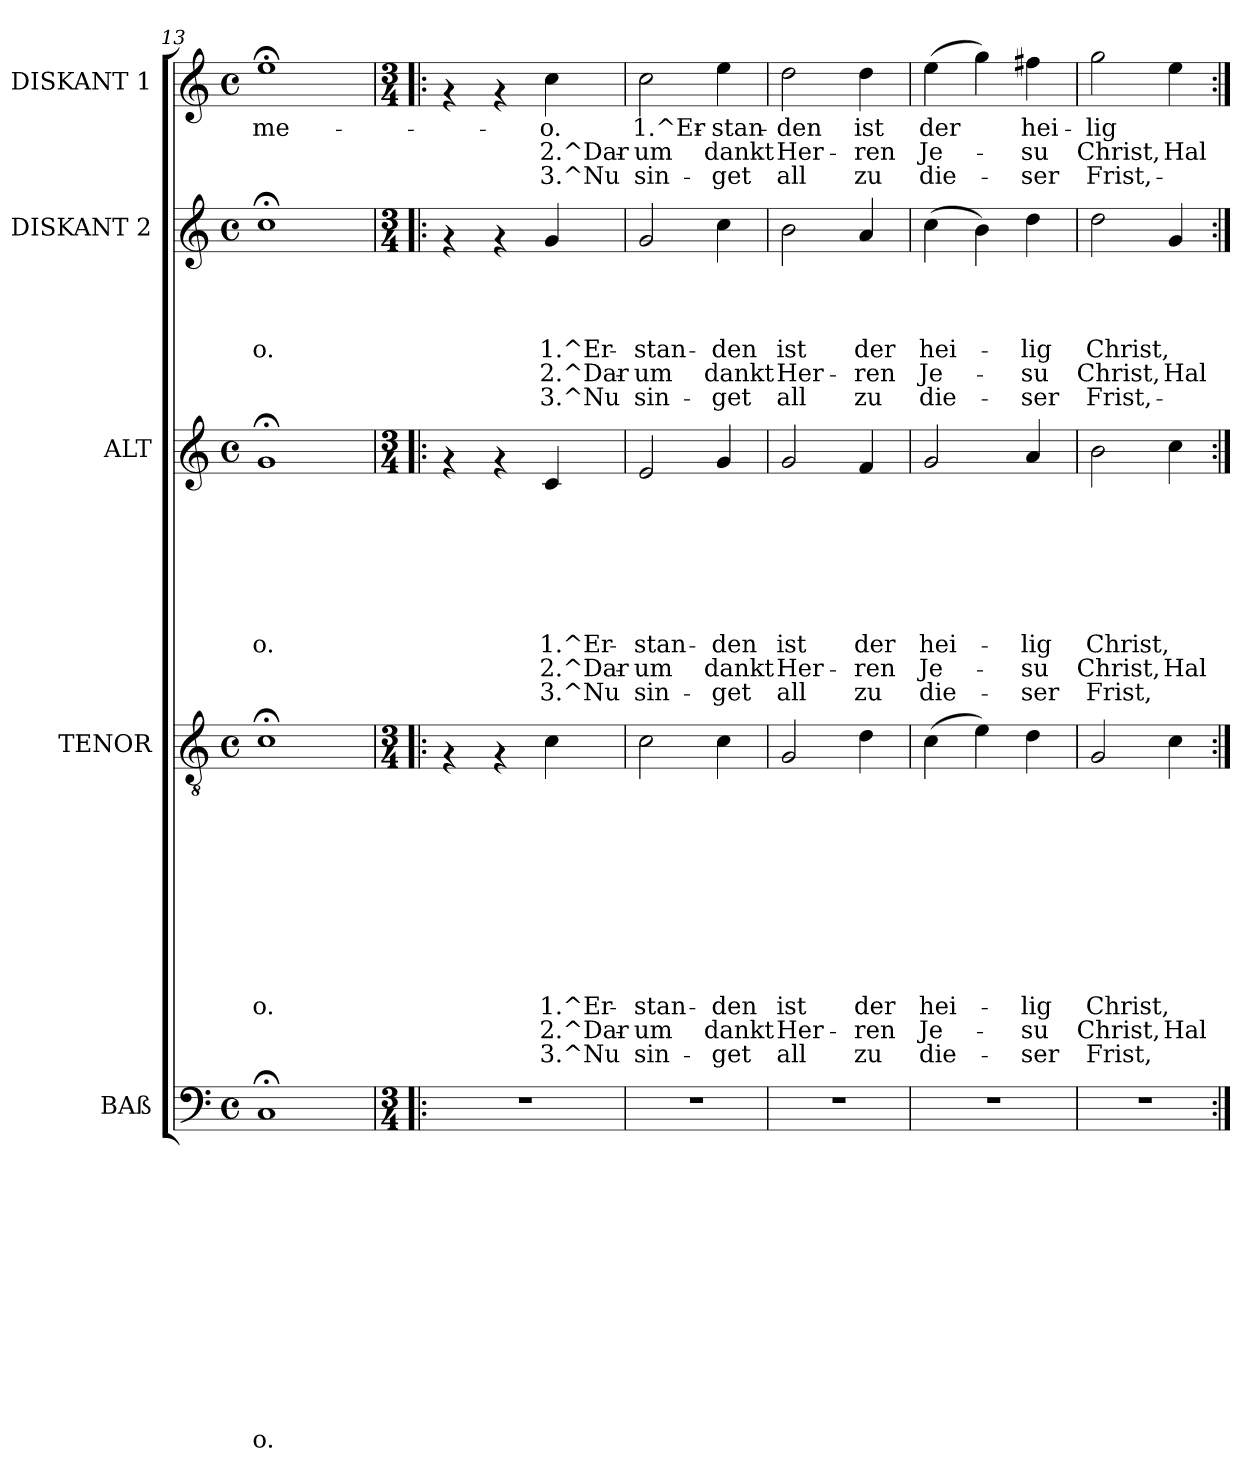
**kern	**text	**text	**text	**text	**text	**text	**text	**text	**text	**text	**text	**text	**text	**kern	**text	**text	**text	**text	**text	**text	**text	**text	**text	**text	**text	**text	**kern	**text	**text	**text	**text	**text	**text	**text	**text	**text	**kern	**text	**text	**text	**text	**text	**text	**kern	**text	**text	**text
*part5	*part5	*part5	*part5	*part5	*part5	*part5	*part5	*part5	*part5	*part5	*part5	*part5	*part5	*part4	*part4	*part4	*part4	*part4	*part4	*part4	*part4	*part4	*part4	*part4	*part4	*part4	*part3	*part3	*part3	*part3	*part3	*part3	*part3	*part3	*part3	*part3	*part2	*part2	*part2	*part2	*part2	*part2	*part2	*part1	*part1	*part1	*part1
*staff5	*staff5	*staff5	*staff5	*staff5	*staff5	*staff5	*staff5	*staff5	*staff5	*staff5	*staff5	*staff5	*staff5	*staff4	*staff4	*staff4	*staff4	*staff4	*staff4	*staff4	*staff4	*staff4	*staff4	*staff4	*staff4	*staff4	*staff3	*staff3	*staff3	*staff3	*staff3	*staff3	*staff3	*staff3	*staff3	*staff3	*staff2	*staff2	*staff2	*staff2	*staff2	*staff2	*staff2	*staff1	*staff1	*staff1	*staff1
*I"BAß	*	*	*	*	*	*	*	*	*	*	*	*	*	*I"TENOR	*	*	*	*	*	*	*	*	*	*	*	*	*I"ALT	*	*	*	*	*	*	*	*	*	*I"DISKANT 2	*	*	*	*	*	*	*I"DISKANT 1	*	*	*
*clefF4	*	*	*	*	*	*	*	*	*	*	*	*	*	*clefGv2	*	*	*	*	*	*	*	*	*	*	*	*	*clefG2	*	*	*	*	*	*	*	*	*	*clefG2	*	*	*	*	*	*	*clefG2	*	*	*
*k[]	*	*	*	*	*	*	*	*	*	*	*	*	*	*k[]	*	*	*	*	*	*	*	*	*	*	*	*	*k[]	*	*	*	*	*	*	*	*	*	*k[]	*	*	*	*	*	*	*k[]	*	*	*
*C:	*	*	*	*	*	*	*	*	*	*	*	*	*	*C:	*	*	*	*	*	*	*	*	*	*	*	*	*C:	*	*	*	*	*	*	*	*	*	*C:	*	*	*	*	*	*	*C:	*	*	*
*M4/4	*	*	*	*	*	*	*	*	*	*	*	*	*	*M4/4	*	*	*	*	*	*	*	*	*	*	*	*	*M4/4	*	*	*	*	*	*	*	*	*	*M4/4	*	*	*	*	*	*	*M4/4	*	*	*
*met(c)	*	*	*	*	*	*	*	*	*	*	*	*	*	*met(c)	*	*	*	*	*	*	*	*	*	*	*	*	*met(c)	*	*	*	*	*	*	*	*	*	*met(c)	*	*	*	*	*	*	*met(c)	*	*	*
=13	=13	=13	=13	=13	=13	=13	=13	=13	=13	=13	=13	=13	=13	=13	=13	=13	=13	=13	=13	=13	=13	=13	=13	=13	=13	=13	=13	=13	=13	=13	=13	=13	=13	=13	=13	=13	=13	=13	=13	=13	=13	=13	=13	=13	=13	=13	=13
!	!	!	!	!	!	!	!	!	!	!	!	!	!LO:LY:b	!	!	!	!	!	!	!	!	!	!	!LO:LY:b	!	!	!	!	!	!	!	!	!	!LO:LY:b	!	!	!	!	!	!	!LO:LY:b	!	!	!	!LO:LY:b	!	!
1C;	.	.	.	.	.	.	.	.	.	.	.	.	-o.	1c;<	.	.	.	.	.	.	.	.	.	-o.	.	.	1g;	.	.	.	.	.	.	-o.	.	.	1cc;<	.	.	.	-o.	.	.	1ee;<	me-	.	.
!!LO:PB:g=z
=14!|:	=14!|:	=14!|:	=14!|:	=14!|:	=14!|:	=14!|:	=14!|:	=14!|:	=14!|:	=14!|:	=14!|:	=14!|:	=14!|:	=14!|:	=14!|:	=14!|:	=14!|:	=14!|:	=14!|:	=14!|:	=14!|:	=14!|:	=14!|:	=14!|:	=14!|:	=14!|:	=14!|:	=14!|:	=14!|:	=14!|:	=14!|:	=14!|:	=14!|:	=14!|:	=14!|:	=14!|:	=14!|:	=14!|:	=14!|:	=14!|:	=14!|:	=14!|:	=14!|:	=14!|:	=14!|:	=14!|:	=14!|:
*M3/4	*	*	*	*	*	*	*	*	*	*	*	*	*	*M3/4	*	*	*	*	*	*	*	*	*	*	*	*	*M3/4	*	*	*	*	*	*	*	*	*	*M3/4	*	*	*	*	*	*	*M3/4	*	*	*
2.r	.	.	.	.	.	.	.	.	.	.	.	.	.	4rF	.	.	.	.	.	.	.	.	.	.	.	.	4rf	.	.	.	.	.	.	.	.	.	4rf	.	.	.	.	.	.	4rf	.	.	.
.	.	.	.	.	.	.	.	.	.	.	.	.	.	4rF	.	.	.	.	.	.	.	.	.	.	.	.	4rf	.	.	.	.	.	.	.	.	.	4rf	.	.	.	.	.	.	4rf	.	.	.
!	!	!	!	!	!	!	!	!	!	!	!	!	!	!	!	!	!	!	!	!	!	!	!	!LO:LY:b	!LO:LY:b	!LO:LY:b	!	!	!	!	!	!	!	!LO:LY:b	!LO:LY:b	!LO:LY:b	!	!	!	!	!LO:LY:b	!LO:LY:b	!LO:LY:b	!	!LO:LY:b	!LO:LY:b	!LO:LY:b
.	.	.	.	.	.	.	.	.	.	.	.	.	.	4c\	.	.	.	.	.	.	.	.	.	1.^Er-	2.^Dar-	3.^Nu	4c/	.	.	.	.	.	.	1.^Er-	2.^Dar-	3.^Nu	4g/	.	.	.	1.^Er-	2.^Dar-	3.^Nu	4cc\	-o.	2.^Dar-	3.^Nu
=15	=15	=15	=15	=15	=15	=15	=15	=15	=15	=15	=15	=15	=15	=15	=15	=15	=15	=15	=15	=15	=15	=15	=15	=15	=15	=15	=15	=15	=15	=15	=15	=15	=15	=15	=15	=15	=15	=15	=15	=15	=15	=15	=15	=15	=15	=15	=15
!	!	!	!	!	!	!	!	!	!	!	!	!	!	!	!	!	!	!	!	!	!	!	!	!LO:LY:b	!LO:LY:b	!LO:LY:b	!	!	!	!	!	!	!	!LO:LY:b	!LO:LY:b	!LO:LY:b	!	!	!	!	!LO:LY:b	!LO:LY:b	!LO:LY:b	!	!LO:LY:b	!LO:LY:b	!LO:LY:b
2.r	.	.	.	.	.	.	.	.	.	.	.	.	.	2c\	.	.	.	.	.	.	.	.	.	-stan-	-um	sin-	2e/	.	.	.	.	.	.	-stan-	-um	sin-	2g/	.	.	.	-stan-	-um	sin-	2cc\	1.^Er-	-um	sin-
!	!	!	!	!	!	!	!	!	!	!	!	!	!	!	!	!	!	!	!	!	!	!	!	!LO:LY:b	!LO:LY:b	!LO:LY:b	!	!	!	!	!	!	!	!LO:LY:b	!LO:LY:b	!LO:LY:b	!	!	!	!	!LO:LY:b	!LO:LY:b	!LO:LY:b	!	!LO:LY:b	!LO:LY:b	!LO:LY:b
.	.	.	.	.	.	.	.	.	.	.	.	.	.	4c\	.	.	.	.	.	.	.	.	.	-den	dankt	-get	4g/	.	.	.	.	.	.	-den	dankt	-get	4cc\	.	.	.	-den	dankt	-get	4ee\	-stan-	dankt	-get
=16	=16	=16	=16	=16	=16	=16	=16	=16	=16	=16	=16	=16	=16	=16	=16	=16	=16	=16	=16	=16	=16	=16	=16	=16	=16	=16	=16	=16	=16	=16	=16	=16	=16	=16	=16	=16	=16	=16	=16	=16	=16	=16	=16	=16	=16	=16	=16
!	!	!	!	!	!	!	!	!	!	!	!	!	!	!	!	!	!	!	!	!	!	!	!	!LO:LY:b	!LO:LY:b	!LO:LY:b	!	!	!	!	!	!	!	!LO:LY:b	!LO:LY:b	!LO:LY:b	!	!	!	!	!LO:LY:b	!LO:LY:b	!LO:LY:b	!	!LO:LY:b	!LO:LY:b	!LO:LY:b
2.r	.	.	.	.	.	.	.	.	.	.	.	.	.	2G/	.	.	.	.	.	.	.	.	.	ist	Her-	all	2g/	.	.	.	.	.	.	ist	Her-	all	2b\	.	.	.	ist	Her-	all	2dd\	-den	Her-	all
!	!	!	!	!	!	!	!	!	!	!	!	!	!	!	!	!	!	!	!	!	!	!	!	!LO:LY:b	!LO:LY:b	!LO:LY:b	!	!	!	!	!	!	!	!LO:LY:b	!LO:LY:b	!LO:LY:b	!	!	!	!	!LO:LY:b	!LO:LY:b	!LO:LY:b	!	!LO:LY:b	!LO:LY:b	!LO:LY:b
.	.	.	.	.	.	.	.	.	.	.	.	.	.	4d\	.	.	.	.	.	.	.	.	.	der	-ren	zu	4f/	.	.	.	.	.	.	der	-ren	zu	4a/	.	.	.	der	-ren	zu	4dd\	ist	-ren	zu
=17	=17	=17	=17	=17	=17	=17	=17	=17	=17	=17	=17	=17	=17	=17	=17	=17	=17	=17	=17	=17	=17	=17	=17	=17	=17	=17	=17	=17	=17	=17	=17	=17	=17	=17	=17	=17	=17	=17	=17	=17	=17	=17	=17	=17	=17	=17	=17
!	!	!	!	!	!	!	!	!	!	!	!	!	!	!	!	!	!	!	!	!	!	!	!	!LO:LY:b	!LO:LY:b	!LO:LY:b	!	!	!	!	!	!	!	!LO:LY:b	!LO:LY:b	!LO:LY:b	!	!	!	!	!LO:LY:b	!LO:LY:b	!LO:LY:b	!	!LO:LY:b	!LO:LY:b	!LO:LY:b
2.r	.	.	.	.	.	.	.	.	.	.	.	.	.	(>4c\	.	.	.	.	.	.	.	.	.	hei-	Je-	die-	2g/	.	.	.	.	.	.	hei-	Je-	die-	(>4cc\	.	.	.	hei-	Je-	die-	(>4ee\	der	Je-	die-
.	.	.	.	.	.	.	.	.	.	.	.	.	.	4e\)	.	.	.	.	.	.	.	.	.	.	.	.	.	.	.	.	.	.	.	.	.	.	4b\)	.	.	.	.	.	.	4gg\)	.	.	.
!	!	!	!	!	!	!	!	!	!	!	!	!	!	!	!	!	!	!	!	!	!	!	!	!LO:LY:b	!LO:LY:b	!LO:LY:b	!	!	!	!	!	!	!	!LO:LY:b	!LO:LY:b	!LO:LY:b	!	!	!	!	!LO:LY:b	!LO:LY:b	!LO:LY:b	!	!LO:LY:b	!LO:LY:b	!LO:LY:b
.	.	.	.	.	.	.	.	.	.	.	.	.	.	4d\	.	.	.	.	.	.	.	.	.	-lig	-su	-ser	4a/	.	.	.	.	.	.	-lig	-su	-ser	4dd\	.	.	.	-lig	-su	-ser	4ff#X\	hei-	-su	-ser
=18	=18	=18	=18	=18	=18	=18	=18	=18	=18	=18	=18	=18	=18	=18	=18	=18	=18	=18	=18	=18	=18	=18	=18	=18	=18	=18	=18	=18	=18	=18	=18	=18	=18	=18	=18	=18	=18	=18	=18	=18	=18	=18	=18	=18	=18	=18	=18
!	!	!	!	!	!	!	!	!	!	!	!	!	!	!	!	!	!	!	!	!	!	!	!	!LO:LY:b	!LO:LY:b	!LO:LY:b	!	!	!	!	!	!	!	!LO:LY:b	!LO:LY:b	!LO:LY:b	!	!	!	!	!LO:LY:b	!LO:LY:b	!LO:LY:b	!	!LO:LY:b	!LO:LY:b	!LO:LY:b
2.r	.	.	.	.	.	.	.	.	.	.	.	.	.	2G/	.	.	.	.	.	.	.	.	.	Christ,	Christ,	Frist,	2b\	.	.	.	.	.	.	Christ,	Christ,	Frist,	2dd\	.	.	.	Christ,	Christ,	Frist,-	2gg\	-lig	Christ,	Frist,-
!	!	!	!	!	!	!	!	!	!	!	!	!	!	!	!	!	!	!	!	!	!	!	!	!	!LO:LY:b	!	!	!	!	!	!	!	!	!	!LO:LY:b	!	!	!	!	!	!	!LO:LY:b	!	!	!	!LO:LY:b	!
.	.	.	.	.	.	.	.	.	.	.	.	.	.	4c\	.	.	.	.	.	.	.	.	.	.	Hal-	.	4cc\	.	.	.	.	.	.	.	Hal-	.	4g/	.	.	.	.	Hal-	.	4ee\	.	Hal-	.
=:|!	=:|!	=:|!	=:|!	=:|!	=:|!	=:|!	=:|!	=:|!	=:|!	=:|!	=:|!	=:|!	=:|!	=:|!	=:|!	=:|!	=:|!	=:|!	=:|!	=:|!	=:|!	=:|!	=:|!	=:|!	=:|!	=:|!	=:|!	=:|!	=:|!	=:|!	=:|!	=:|!	=:|!	=:|!	=:|!	=:|!	=:|!	=:|!	=:|!	=:|!	=:|!	=:|!	=:|!	=:|!	=:|!	=:|!	=:|!
*-	*-	*-	*-	*-	*-	*-	*-	*-	*-	*-	*-	*-	*-	*-	*-	*-	*-	*-	*-	*-	*-	*-	*-	*-	*-	*-	*-	*-	*-	*-	*-	*-	*-	*-	*-	*-	*-	*-	*-	*-	*-	*-	*-	*-	*-	*-	*-
